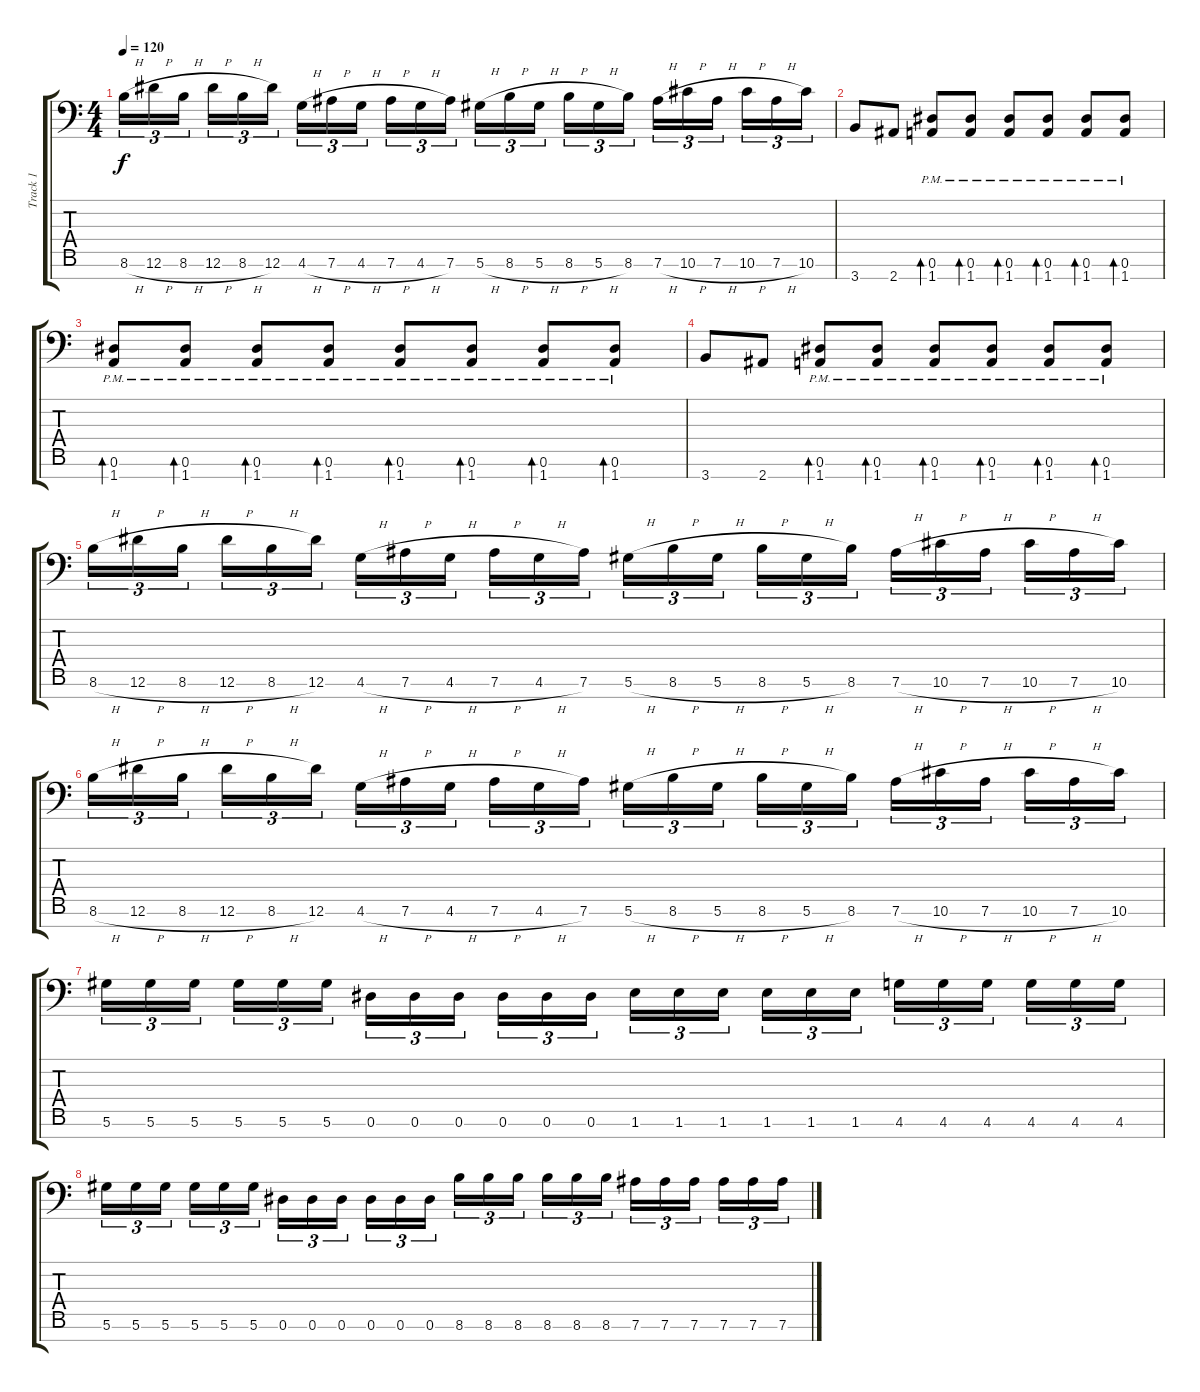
\track ("Track 1" "Track 1") {instrument distortionguitar}
\staff {score tabs}
\tuning (Eb4 Bb3 Gb3 Db3 Ab2 Eb2 Ab1) {hide}
\ts (4 4)
\tempo 120
\clef f4
\ks c
8.6{h}.16{tu (3 2) dy f} 12.6{h}.16{tu (3 2)} 8.6{h}.16{tu (3 2) beam splitsecondary} 12.6{h}.16{tu (3 2)} 8.6{h}.16{tu (3 2)} 12.6.16{tu (3 2)} 4.6{h}.16{tu (3 2)} 7.6{h}.16{tu (3 2)} 4.6{h}.16{tu (3 2) beam splitsecondary} 7.6{h}.16{tu (3 2)} 4.6{h}.16{tu (3 2)} 7.6.16{tu (3 2)} 5.6{h}.16{tu (3 2)} 8.6{h}.16{tu (3 2)} 5.6{h}.16{tu (3 2) beam splitsecondary} 8.6{h}.16{tu (3 2)} 5.6{h}.16{tu (3 2)} 8.6.16{tu (3 2)} 7.6{h}.16{tu (3 2)} 10.6{h}.16{tu (3 2)} 7.6{h}.16{tu (3 2) beam splitsecondary} 10.6{h}.16{tu (3 2)} 7.6{h}.16{tu (3 2)} 10.6.16{tu (3 2)} |
3.7.8 2.7.8 (0.6{pm} 1.7{pm}).8{bd 240} (0.6{pm} 1.7{pm}).8{bd 240} (0.6{pm} 1.7{pm}).8{bd 240} (0.6{pm} 1.7{pm}).8{bd 240} (0.6{pm} 1.7{pm}).8{bd 240} (0.6{pm} 1.7{pm}).8{bd 240} |
(0.6{pm} 1.7{pm}).8{bd 240} (0.6{pm} 1.7{pm}).8{bd 240} (0.6{pm} 1.7{pm}).8{bd 240} (0.6{pm} 1.7{pm}).8{bd 240} (0.6{pm} 1.7{pm}).8{bd 240} (0.6{pm} 1.7{pm}).8{bd 240} (0.6{pm} 1.7{pm}).8{bd 240} (0.6{pm} 1.7{pm}).8{bd 240} |
3.7.8 2.7.8 (0.6{pm} 1.7{pm}).8{bd 240} (0.6{pm} 1.7{pm}).8{bd 240} (0.6{pm} 1.7{pm}).8{bd 240} (0.6{pm} 1.7{pm}).8{bd 240} (0.6{pm} 1.7{pm}).8{bd 240} (0.6{pm} 1.7{pm}).8{bd 60} |
8.6{h}.16{tu (3 2)} 12.6{h}.16{tu (3 2)} 8.6{h}.16{tu (3 2) beam splitsecondary} 12.6{h}.16{tu (3 2)} 8.6{h}.16{tu (3 2)} 12.6.16{tu (3 2)} 4.6{h}.16{tu (3 2)} 7.6{h}.16{tu (3 2)} 4.6{h}.16{tu (3 2) beam splitsecondary} 7.6{h}.16{tu (3 2)} 4.6{h}.16{tu (3 2)} 7.6.16{tu (3 2)} 5.6{h}.16{tu (3 2)} 8.6{h}.16{tu (3 2)} 5.6{h}.16{tu (3 2) beam splitsecondary} 8.6{h}.16{tu (3 2)} 5.6{h}.16{tu (3 2)} 8.6.16{tu (3 2)} 7.6{h}.16{tu (3 2)} 10.6{h}.16{tu (3 2)} 7.6{h}.16{tu (3 2) beam splitsecondary} 10.6{h}.16{tu (3 2)} 7.6{h}.16{tu (3 2)} 10.6.16{tu (3 2)} |
8.6{h}.16{tu (3 2)} 12.6{h}.16{tu (3 2)} 8.6{h}.16{tu (3 2) beam splitsecondary} 12.6{h}.16{tu (3 2)} 8.6{h}.16{tu (3 2)} 12.6.16{tu (3 2)} 4.6{h}.16{tu (3 2)} 7.6{h}.16{tu (3 2)} 4.6{h}.16{tu (3 2) beam splitsecondary} 7.6{h}.16{tu (3 2)} 4.6{h}.16{tu (3 2)} 7.6.16{tu (3 2)} 5.6{h}.16{tu (3 2)} 8.6{h}.16{tu (3 2)} 5.6{h}.16{tu (3 2) beam splitsecondary} 8.6{h}.16{tu (3 2)} 5.6{h}.16{tu (3 2)} 8.6.16{tu (3 2)} 7.6{h}.16{tu (3 2)} 10.6{h}.16{tu (3 2)} 7.6{h}.16{tu (3 2) beam splitsecondary} 10.6{h}.16{tu (3 2)} 7.6{h}.16{tu (3 2)} 10.6.16{tu (3 2)} |
5.6.16{tu (3 2)} 5.6.16{tu (3 2)} 5.6.16{tu (3 2) beam splitsecondary} 5.6.16{tu (3 2)} 5.6.16{tu (3 2)} 5.6.16{tu (3 2)} 0.6.16{tu (3 2)} 0.6.16{tu (3 2)} 0.6.16{tu (3 2) beam splitsecondary} 0.6.16{tu (3 2)} 0.6.16{tu (3 2)} 0.6.16{tu (3 2)} 1.6.16{tu (3 2)} 1.6.16{tu (3 2)} 1.6.16{tu (3 2) beam splitsecondary} 1.6.16{tu (3 2)} 1.6.16{tu (3 2)} 1.6.16{tu (3 2)} 4.6.16{tu (3 2)} 4.6.16{tu (3 2)} 4.6.16{tu (3 2) beam splitsecondary} 4.6.16{tu (3 2)} 4.6.16{tu (3 2)} 4.6.16{tu (3 2)} |
5.6.16{tu (3 2)} 5.6.16{tu (3 2)} 5.6.16{tu (3 2) beam splitsecondary} 5.6.16{tu (3 2)} 5.6.16{tu (3 2)} 5.6.16{tu (3 2)} 0.6.16{tu (3 2)} 0.6.16{tu (3 2)} 0.6.16{tu (3 2) beam splitsecondary} 0.6.16{tu (3 2)} 0.6.16{tu (3 2)} 0.6.16{tu (3 2)} 8.6.16{tu (3 2)} 8.6.16{tu (3 2)} 8.6.16{tu (3 2) beam splitsecondary} 8.6.16{tu (3 2)} 8.6.16{tu (3 2)} 8.6.16{tu (3 2)} 7.6.16{tu (3 2)} 7.6.16{tu (3 2)} 7.6.16{tu (3 2) beam splitsecondary} 7.6.16{tu (3 2)} 7.6.16{tu (3 2)} 7.6.16{tu (3 2)}
